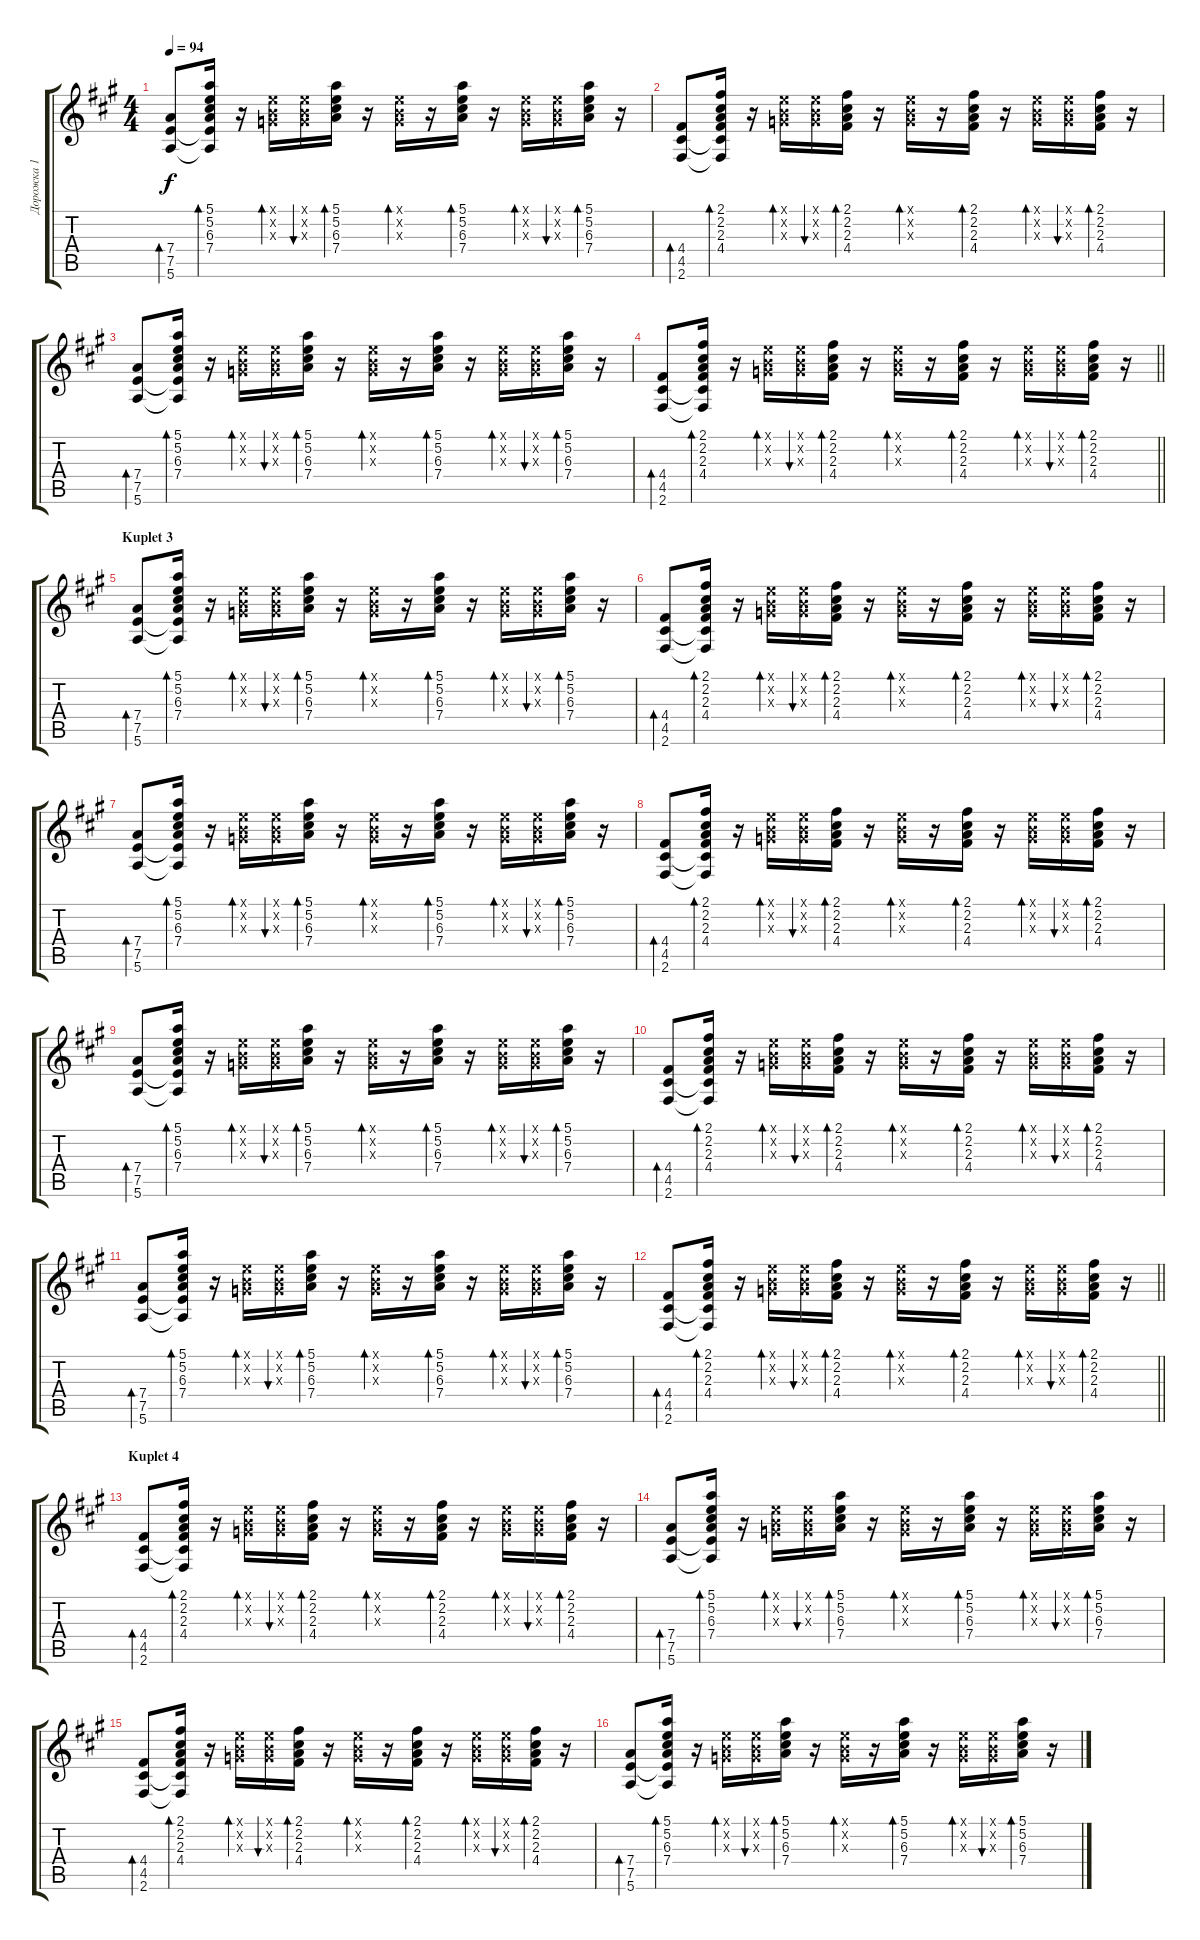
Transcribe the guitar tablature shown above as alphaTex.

\track ("Дорожка 1" "Дорожка 1") {instrument acousticguitarsteel}
\staff {score tabs}
\tuning (E4 B3 G3 D3 A2 E2) {hide}
\ts (4 4)
\tempo 94
\clef g2
\ks a
(7.4 7.5 5.6).8{bd 60 dy f} (5.1 5.2 6.3 7.4 7.5{t} 5.6{t}).16{bd 60} r.16 (0.1{x} 0.2{x} 0.3{x}).16{bd 60} (0.1{x} 0.2{x} 0.3{x}).16{bu 60} (5.1 5.2 6.3 7.4).16{bd 60} r.16 (0.1{x} 0.2{x} 0.3{x}).16{bd 60} r.16 (5.1 5.2 6.3 7.4).16{bd 60} r.16 (0.1{x} 0.2{x} 0.3{x}).16{bd 60} (0.1{x} 0.2{x} 0.3{x}).16{bu 60} (5.1 5.2 6.3 7.4).16{bd 60} r.16 |
(4.4 4.5 2.6).8{bd 60} (2.1 2.2 2.3 4.4 4.5{t} 2.6{t}).16{bd 60} r.16 (0.1{x} 0.2{x} 0.3{x}).16{bd 60} (0.1{x} 0.2{x} 0.3{x}).16{bu 60} (2.1 2.2 2.3 4.4).16{bd 60} r.16 (0.1{x} 0.2{x} 0.3{x}).16{bd 60} r.16 (2.1 2.2 2.3 4.4).16{bd 60} r.16 (0.1{x} 0.2{x} 0.3{x}).16{bd 60} (0.1{x} 0.2{x} 0.3{x}).16{bu 60} (2.1 2.2 2.3 4.4).16{bd 60} r.16 |
(7.4 7.5 5.6).8{bd 60} (5.1 5.2 6.3 7.4 7.5{t} 5.6{t}).16{bd 60} r.16 (0.1{x} 0.2{x} 0.3{x}).16{bd 60} (0.1{x} 0.2{x} 0.3{x}).16{bu 60} (5.1 5.2 6.3 7.4).16{bd 60} r.16 (0.1{x} 0.2{x} 0.3{x}).16{bd 60} r.16 (5.1 5.2 6.3 7.4).16{bd 60} r.16 (0.1{x} 0.2{x} 0.3{x}).16{bd 60} (0.1{x} 0.2{x} 0.3{x}).16{bu 60} (5.1 5.2 6.3 7.4).16{bd 60} r.16 |
\barLineRight lightlight
(4.4 4.5 2.6).8{bd 60} (2.1 2.2 2.3 4.4 4.5{t} 2.6{t}).16{bd 60} r.16 (0.1{x} 0.2{x} 0.3{x}).16{bd 60} (0.1{x} 0.2{x} 0.3{x}).16{bu 60} (2.1 2.2 2.3 4.4).16{bd 60} r.16 (0.1{x} 0.2{x} 0.3{x}).16{bd 60} r.16 (2.1 2.2 2.3 4.4).16{bd 60} r.16 (0.1{x} 0.2{x} 0.3{x}).16{bd 60} (0.1{x} 0.2{x} 0.3{x}).16{bu 60} (2.1 2.2 2.3 4.4).16{bd 60} r.16 |
\section ("" "Kuplet 3")
(7.4 7.5 5.6).8{bd 60} (5.1 5.2 6.3 7.4 7.5{t} 5.6{t}).16{bd 60} r.16 (0.1{x} 0.2{x} 0.3{x}).16{bd 60} (0.1{x} 0.2{x} 0.3{x}).16{bu 60} (5.1 5.2 6.3 7.4).16{bd 60} r.16 (0.1{x} 0.2{x} 0.3{x}).16{bd 60} r.16 (5.1 5.2 6.3 7.4).16{bd 60} r.16 (0.1{x} 0.2{x} 0.3{x}).16{bd 60} (0.1{x} 0.2{x} 0.3{x}).16{bu 60} (5.1 5.2 6.3 7.4).16{bd 60} r.16 |
(4.4 4.5 2.6).8{bd 60} (2.1 2.2 2.3 4.4 4.5{t} 2.6{t}).16{bd 60} r.16 (0.1{x} 0.2{x} 0.3{x}).16{bd 60} (0.1{x} 0.2{x} 0.3{x}).16{bu 60} (2.1 2.2 2.3 4.4).16{bd 60} r.16 (0.1{x} 0.2{x} 0.3{x}).16{bd 60} r.16 (2.1 2.2 2.3 4.4).16{bd 60} r.16 (0.1{x} 0.2{x} 0.3{x}).16{bd 60} (0.1{x} 0.2{x} 0.3{x}).16{bu 60} (2.1 2.2 2.3 4.4).16{bd 60} r.16 |
(7.4 7.5 5.6).8{bd 60} (5.1 5.2 6.3 7.4 7.5{t} 5.6{t}).16{bd 60} r.16 (0.1{x} 0.2{x} 0.3{x}).16{bd 60} (0.1{x} 0.2{x} 0.3{x}).16{bu 60} (5.1 5.2 6.3 7.4).16{bd 60} r.16 (0.1{x} 0.2{x} 0.3{x}).16{bd 60} r.16 (5.1 5.2 6.3 7.4).16{bd 60} r.16 (0.1{x} 0.2{x} 0.3{x}).16{bd 60} (0.1{x} 0.2{x} 0.3{x}).16{bu 60} (5.1 5.2 6.3 7.4).16{bd 60} r.16 |
(4.4 4.5 2.6).8{bd 60} (2.1 2.2 2.3 4.4 4.5{t} 2.6{t}).16{bd 60} r.16 (0.1{x} 0.2{x} 0.3{x}).16{bd 60} (0.1{x} 0.2{x} 0.3{x}).16{bu 60} (2.1 2.2 2.3 4.4).16{bd 60} r.16 (0.1{x} 0.2{x} 0.3{x}).16{bd 60} r.16 (2.1 2.2 2.3 4.4).16{bd 60} r.16 (0.1{x} 0.2{x} 0.3{x}).16{bd 60} (0.1{x} 0.2{x} 0.3{x}).16{bu 60} (2.1 2.2 2.3 4.4).16{bd 60} r.16 |
(7.4 7.5 5.6).8{bd 60} (5.1 5.2 6.3 7.4 7.5{t} 5.6{t}).16{bd 60} r.16 (0.1{x} 0.2{x} 0.3{x}).16{bd 60} (0.1{x} 0.2{x} 0.3{x}).16{bu 60} (5.1 5.2 6.3 7.4).16{bd 60} r.16 (0.1{x} 0.2{x} 0.3{x}).16{bd 60} r.16 (5.1 5.2 6.3 7.4).16{bd 60} r.16 (0.1{x} 0.2{x} 0.3{x}).16{bd 60} (0.1{x} 0.2{x} 0.3{x}).16{bu 60} (5.1 5.2 6.3 7.4).16{bd 60} r.16 |
(4.4 4.5 2.6).8{bd 60} (2.1 2.2 2.3 4.4 4.5{t} 2.6{t}).16{bd 60} r.16 (0.1{x} 0.2{x} 0.3{x}).16{bd 60} (0.1{x} 0.2{x} 0.3{x}).16{bu 60} (2.1 2.2 2.3 4.4).16{bd 60} r.16 (0.1{x} 0.2{x} 0.3{x}).16{bd 60} r.16 (2.1 2.2 2.3 4.4).16{bd 60} r.16 (0.1{x} 0.2{x} 0.3{x}).16{bd 60} (0.1{x} 0.2{x} 0.3{x}).16{bu 60} (2.1 2.2 2.3 4.4).16{bd 60} r.16 |
(7.4 7.5 5.6).8{bd 60} (5.1 5.2 6.3 7.4 7.5{t} 5.6{t}).16{bd 60} r.16 (0.1{x} 0.2{x} 0.3{x}).16{bd 60} (0.1{x} 0.2{x} 0.3{x}).16{bu 60} (5.1 5.2 6.3 7.4).16{bd 60} r.16 (0.1{x} 0.2{x} 0.3{x}).16{bd 60} r.16 (5.1 5.2 6.3 7.4).16{bd 60} r.16 (0.1{x} 0.2{x} 0.3{x}).16{bd 60} (0.1{x} 0.2{x} 0.3{x}).16{bu 60} (5.1 5.2 6.3 7.4).16{bd 60} r.16 |
\barLineRight lightlight
(4.4 4.5 2.6).8{bd 60} (2.1 2.2 2.3 4.4 4.5{t} 2.6{t}).16{bd 60} r.16 (0.1{x} 0.2{x} 0.3{x}).16{bd 60} (0.1{x} 0.2{x} 0.3{x}).16{bu 60} (2.1 2.2 2.3 4.4).16{bd 60} r.16 (0.1{x} 0.2{x} 0.3{x}).16{bd 60} r.16 (2.1 2.2 2.3 4.4).16{bd 60} r.16 (0.1{x} 0.2{x} 0.3{x}).16{bd 60} (0.1{x} 0.2{x} 0.3{x}).16{bu 60} (2.1 2.2 2.3 4.4).16{bd 60} r.16 |
\section ("" "Kuplet 4")
(4.4 4.5 2.6).8{bd 60} (2.1 2.2 2.3 4.4 4.5{t} 2.6{t}).16{bd 60} r.16 (0.1{x} 0.2{x} 0.3{x}).16{bd 60} (0.1{x} 0.2{x} 0.3{x}).16{bu 60} (2.1 2.2 2.3 4.4).16{bd 60} r.16 (0.1{x} 0.2{x} 0.3{x}).16{bd 60} r.16 (2.1 2.2 2.3 4.4).16{bd 60} r.16 (0.1{x} 0.2{x} 0.3{x}).16{bd 60} (0.1{x} 0.2{x} 0.3{x}).16{bu 60} (2.1 2.2 2.3 4.4).16{bd 60} r.16 |
(7.4 7.5 5.6).8{bd 60} (5.1 5.2 6.3 7.4 7.5{t} 5.6{t}).16{bd 60} r.16 (0.1{x} 0.2{x} 0.3{x}).16{bd 60} (0.1{x} 0.2{x} 0.3{x}).16{bu 60} (5.1 5.2 6.3 7.4).16{bd 60} r.16 (0.1{x} 0.2{x} 0.3{x}).16{bd 60} r.16 (5.1 5.2 6.3 7.4).16{bd 60} r.16 (0.1{x} 0.2{x} 0.3{x}).16{bd 60} (0.1{x} 0.2{x} 0.3{x}).16{bu 60} (5.1 5.2 6.3 7.4).16{bd 60} r.16 |
(4.4 4.5 2.6).8{bd 60} (2.1 2.2 2.3 4.4 4.5{t} 2.6{t}).16{bd 60} r.16 (0.1{x} 0.2{x} 0.3{x}).16{bd 60} (0.1{x} 0.2{x} 0.3{x}).16{bu 60} (2.1 2.2 2.3 4.4).16{bd 60} r.16 (0.1{x} 0.2{x} 0.3{x}).16{bd 60} r.16 (2.1 2.2 2.3 4.4).16{bd 60} r.16 (0.1{x} 0.2{x} 0.3{x}).16{bd 60} (0.1{x} 0.2{x} 0.3{x}).16{bu 60} (2.1 2.2 2.3 4.4).16{bd 60} r.16 |
(7.4 7.5 5.6).8{bd 60} (5.1 5.2 6.3 7.4 7.5{t} 5.6{t}).16{bd 60} r.16 (0.1{x} 0.2{x} 0.3{x}).16{bd 60} (0.1{x} 0.2{x} 0.3{x}).16{bu 60} (5.1 5.2 6.3 7.4).16{bd 60} r.16 (0.1{x} 0.2{x} 0.3{x}).16{bd 60} r.16 (5.1 5.2 6.3 7.4).16{bd 60} r.16 (0.1{x} 0.2{x} 0.3{x}).16{bd 60} (0.1{x} 0.2{x} 0.3{x}).16{bu 60} (5.1 5.2 6.3 7.4).16{bd 60} r.16
